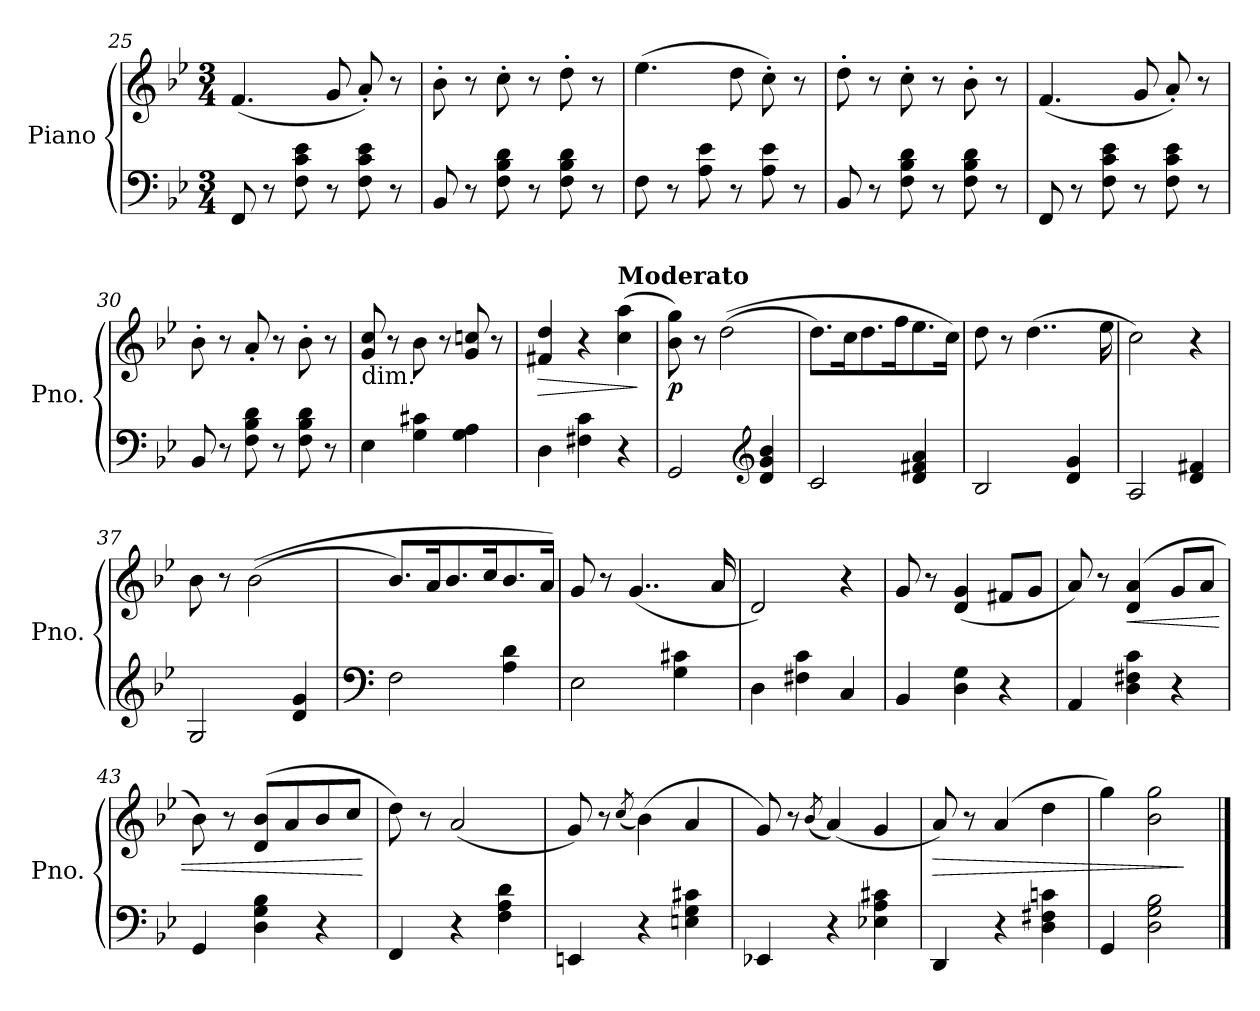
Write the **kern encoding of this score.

**kern	**kern	**dynam
*part1	*part1	*part1
*staff2	*staff1	*staff1/2
*I"Piano	*	*
*I'Pno.	*	*
*clefF4	*clefG2	*
*k[b-e-]	*k[b-e-]	*
*M3/4	*M3/4	*
=25	=25	=25
8FF</	(4.f/	.
8r	.	.
8F\<<< 8c\<<< 8e-\<<<	.	.
8r	8g/	.
8F\<<< 8c\<<< 8e-\<<<	8a'/)	.
8r	8r	.
=26	=26	=26
8BB-</	8b-'\	.
8r	8r	.
8F\<<< 8B-\<<< 8d\<<<	8cc'\	.
8r	8r	.
8F\<<< 8B-\<<< 8d\<<<	8dd'\	.
8r	8r	.
=27	=27	=27
8F<\	(4.ee-\	.
8r	.	.
8A\<< 8e-\<<	.	.
8r	8dd\	.
8A\<< 8e-\<<	8cc'\)	.
8r	8r	.
=28	=28	=28
8BB-</	8dd'\	.
8r	8r	.
8F\<<< 8B-\<<< 8d\<<<	8cc'\	.
8r	8r	.
8F\<<< 8B-\<<< 8d\<<<	8b-'\	.
8r	8r	.
!!LO:LB:g=z
=29	=29	=29
8FF</	(4.f/	.
8r	.	.
8F\<<< 8c\<<< 8e-\<<<	.	.
8r	8g/	.
8F\<<< 8c\<<< 8e-\<<<	8a'/)	.
8r	8r	.
!!LO:PB:g=z
=30	=30	=30
8BB-</	8b-'\	.
8r	8r	.
8F\<<< 8B-\<<< 8d\<<<	8a'/	.
8r	8r	.
8F\<<< 8B-\<<< 8d\<<<	8b-'\	.
8r	8r	.
=31	=31	=31
!	!LO:TX:b:t=dim.	!
4E-<\	8g/ 8cc/	.
.	8r	.
4G\<< 4c#X\<<	8b-\	.
.	8r	.
4G\<< 4A\<<	8g/ 8ccn/	.
.	8r	.
=32	=32	=32
!	!	!LO:HP:b
4D<\	4f#X/ 4dd/	>
4F#X\<< 4c\<<	4r	.
!	!LO:TX:a:B:t=Moderato	!
4r	(4cc\ 4aa\	.
.	.	]
=33	=33	=33
!	!	!LO:DY:b
2GG</	8b-\ 8gg\)	p
.	8r	.
.	((2dd\	.
*clefG2	*	*
4d/<<< 4g/<<< 4b-/<<<	.	.
=34	=34	=34
2c</	8.dd\L)	.
.	16cc\K	.
.	8.dd\	.
.	16ff\K	.
4d/<<< 4f#X/<<< 4a/<<<	8.ee-\	.
.	16cc\Jk)	.
!!LO:LB:g=z
=35	=35	=35
2B-</	8dd\	.
.	8r	.
.	(4..dd\	.
4d/<< 4g/<<	.	.
.	16ee-\	.
!!LO:LB:g=z
=36	=36	=36
2A</	2cc\)	.
4d/<< 4f#X/<<	4r	.
=37	=37	=37
2G</	8b-\	.
.	8r	.
.	((2b-\	.
4d/<< 4g/<<	.	.
=38	=38	=38
*clefF4	*	*
2F<\	8.b-/L)	.
.	16a/K	.
.	8.b-/	.
.	16cc/K	.
4A\<< 4d\<<	8.b-/	.
.	16a/Jk)	.
=39	=39	=39
2E-<\	8g/	.
.	8r	.
.	(4..g/	.
4G\<< 4c#X\<<	.	.
.	16a/	.
=40	=40	=40
4D<\	2d/)	.
4F#X\<< 4c\<<	.	.
4C</	4r	.
=41	=41	=41
4BB-</	8g/	.
.	8r	.
4D\<< 4G\<<	(4d/ 4g/	.
4r	8f#X/L	.
.	8g/J	.
!!LO:LB:g=z
=42	=42	=42
4AA</	8a/)	.
.	8r	.
!	!	!LO:HP:b
4D\<<< 4F#X\<<< 4c\<<<	(>4d/ 4a/	<
4r	8g/L	.
.	8a/J	.
!!LO:LB:g=z
=43	=43	=43
4GG</	8b-\)	.
.	8r	.
4D\<<< 4G\<<< 4B-\<<<	(>8d/ 8b-/L	.
.	8a/	.
4r	8b-/	.
.	8cc/J	.
.	.	[
=44	=44	=44
4FF</	8dd\)	.
.	8r	.
4r	(2a/	.
4F\<<< 4A\<<< 4d\<<<	.	.
=45	=45	=45
4EEn</	8g/)	.
.	8r	.
.	(8qcc/	.
4r	(4b-\)	.
4En\<<< 4G\<<< 4c#X\<<<	4a/	.
=46	=46	=46
4EE-X</	8g/)	.
.	8r	.
.	(8qb-/	.
4r	(>4a/)	.
4E-X\<<< 4A\<<< 4c#X\<<<	4g/	.
=47	=47	=47
!	!	!LO:HP:b
4DD</	8a/)	>
.	8r	.
4r	(<4a/	.
4D\<<< 4F#X\<<< 4cn\<<<	4dd\	.
=48	=48	=48
4GG</	4gg\)	.
2D\<<< 2G\<<< 2B-\<<<	2b-\ 2gg\	.
.	.	]
==	==	==
*-	*-	*-
